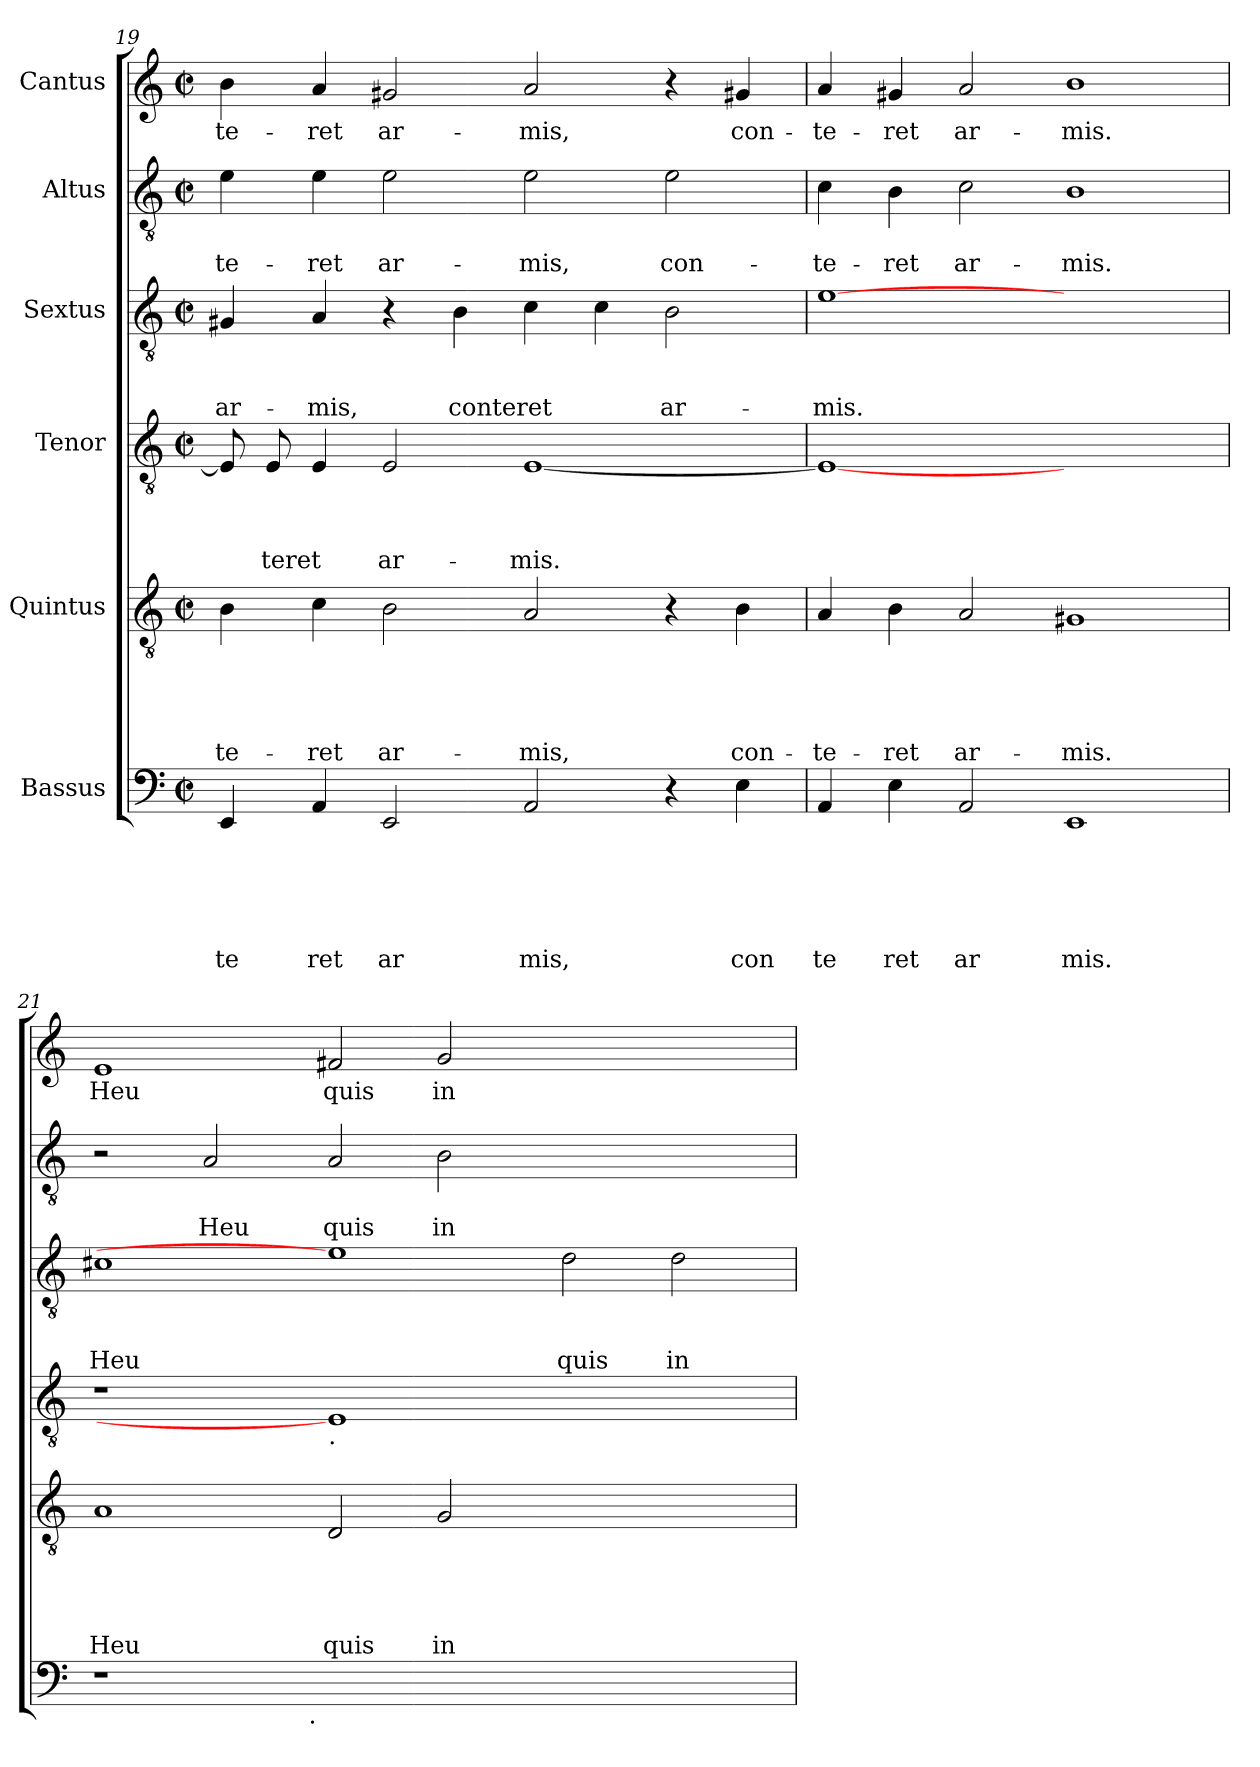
**kern	**text	**text	**text	**text	**text	**text	**kern	**text	**text	**text	**text	**text	**kern	**text	**text	**text	**text	**kern	**text	**text	**text	**kern	**text	**text	**kern	**text
*part6	*part6	*part6	*part6	*part6	*part6	*part6	*part5	*part5	*part5	*part5	*part5	*part5	*part4	*part4	*part4	*part4	*part4	*part3	*part3	*part3	*part3	*part2	*part2	*part2	*part1	*part1
*staff6	*staff6	*staff6	*staff6	*staff6	*staff6	*staff6	*staff5	*staff5	*staff5	*staff5	*staff5	*staff5	*staff4	*staff4	*staff4	*staff4	*staff4	*staff3	*staff3	*staff3	*staff3	*staff2	*staff2	*staff2	*staff1	*staff1
*I"Bassus	*	*	*	*	*	*	*I"Quintus	*	*	*	*	*	*I"Tenor	*	*	*	*	*I"Sextus	*	*	*	*I"Altus	*	*	*I"Cantus	*
*clefF4	*	*	*	*	*	*	*clefGv2	*	*	*	*	*	*clefGv2	*	*	*	*	*clefGv2	*	*	*	*clefGv2	*	*	*clefG2	*
*k[]	*	*	*	*	*	*	*k[]	*	*	*	*	*	*k[]	*	*	*	*	*k[]	*	*	*	*k[]	*	*	*k[]	*
*C:	*	*	*	*	*	*	*C:	*	*	*	*	*	*C:	*	*	*	*	*C:	*	*	*	*C:	*	*	*C:	*
*M2/2	*	*	*	*	*	*	*M2/2	*	*	*	*	*	*M2/2	*	*	*	*	*M2/2	*	*	*	*M2/2	*	*	*M2/2	*
*met(c|)	*	*	*	*	*	*	*met(c|)	*	*	*	*	*	*met(c|)	*	*	*	*	*met(c|)	*	*	*	*met(c|)	*	*	*met(c|)	*
=19	=19	=19	=19	=19	=19	=19	=19	=19	=19	=19	=19	=19	=19	=19	=19	=19	=19	=19	=19	=19	=19	=19	=19	=19	=19	=19
!	!	!	!	!	!	!LO:LY:b	!	!	!	!	!	!LO:LY:b	!	!	!	!	!	!	!	!	!LO:LY:b	!	!	!LO:LY:b	!	!LO:LY:b
4EE/	.	.	.	.	.	te	4B\	.	.	.	.	-te-	8E/]	.	.	.	.	4G#X/	.	.	ar-	4e\	.	-te-	4b\	-te-
!	!	!	!	!	!	!	!	!	!	!	!	!	!	!	!	!	!LO:LY:b	!	!	!	!	!	!	!	!	!
.	.	.	.	.	.	.	.	.	.	.	.	.	8E/	.	.	.	-teret	.	.	.	.	.	.	.	.	.
!	!	!	!	!	!	!LO:LY:b	!	!	!	!	!	!LO:LY:b	!	!	!	!	!	!	!	!	!LO:LY:b	!	!	!LO:LY:b	!	!LO:LY:b
4AA/	.	.	.	.	.	ret	4c\	.	.	.	.	-ret	4E/	.	.	.	.	4A/	.	.	-mis,	4e\	.	-ret	4a/	-ret
!	!	!	!	!	!	!LO:LY:b	!	!	!	!	!	!LO:LY:b	!	!	!	!	!LO:LY:b	!	!	!	!	!	!	!LO:LY:b	!	!LO:LY:b
2EE/	.	.	.	.	.	ar	2B\	.	.	.	.	ar-	2E/	.	.	.	ar-	4r	.	.	.	2e\	.	ar-	2g#X/	ar-
!	!	!	!	!	!	!	!	!	!	!	!	!	!	!	!	!	!	!	!	!	!LO:LY:b	!	!	!	!	!
.	.	.	.	.	.	.	.	.	.	.	.	.	.	.	.	.	.	4B\	.	.	conteret	.	.	.	.	.
!	!	!	!	!	!	!LO:LY:b	!	!	!	!	!	!LO:LY:b	!	!	!	!	!LO:LY:b	!	!	!	!	!	!	!LO:LY:b	!	!LO:LY:b
2AA/	.	.	.	.	.	mis,	2A/	.	.	.	.	-mis,	[<1E	.	.	.	-mis.	4c\	.	.	.	2e\	.	-mis,	2a/	-mis,
.	.	.	.	.	.	.	.	.	.	.	.	.	.	.	.	.	.	4c\	.	.	.	.	.	.	.	.
!	!	!	!	!	!	!	!	!	!	!	!	!	!	!	!	!	!	!	!	!	!LO:LY:b	!	!	!LO:LY:b	!	!
4r	.	.	.	.	.	.	4r	.	.	.	.	.	.	.	.	.	.	2B\	.	.	ar-	2e\	.	con-	4r	.
!	!	!	!	!	!	!LO:LY:b	!	!	!	!	!	!LO:LY:b	!	!	!	!	!	!	!	!	!	!	!	!	!	!LO:LY:b
4E\	.	.	.	.	.	con	4B\	.	.	.	.	con-	.	.	.	.	.	.	.	.	.	.	.	.	4g#X/	con-
=20	=20	=20	=20	=20	=20	=20	=20	=20	=20	=20	=20	=20	=20	=20	=20	=20	=20	=20	=20	=20	=20	=20	=20	=20	=20	=20
!	!	!	!	!	!	!LO:LY:b	!	!	!	!	!	!LO:LY:b	!	!	!	!	!	!	!	!	!LO:LY:b	!	!	!LO:LY:b	!	!LO:LY:b
4AA/	.	.	.	.	.	te	4A/	.	.	.	.	-te-	1E_	.	.	.	.	[1e	.	.	-mis.	4c\	.	-te-	4a/	-te-
!	!	!	!	!	!	!LO:LY:b	!	!	!	!	!	!LO:LY:b	!	!	!	!	!	!	!	!	!	!	!	!LO:LY:b	!	!LO:LY:b
4E\	.	.	.	.	.	ret	4B\	.	.	.	.	-ret	.	.	.	.	.	.	.	.	.	4B\	.	-ret	4g#X/	-ret
!	!	!	!	!	!	!LO:LY:b	!	!	!	!	!	!LO:LY:b	!	!	!	!	!	!	!	!	!	!	!	!LO:LY:b	!	!LO:LY:b
2AA/	.	.	.	.	.	ar	2A/	.	.	.	.	ar-	.	.	.	.	.	.	.	.	.	2c\	.	ar-	2a/	ar-
!	!	!	!	!	!	!LO:LY:b	!	!	!	!	!	!LO:LY:b	!	!	!	!	!	!	!	!	!	!	!	!LO:LY:b	!	!LO:LY:b
1EE	.	.	.	.	.	mis.	1G#X	.	.	.	.	-mis.	1ryy	.	.	.	.	1ryy	.	.	.	1B	.	-mis.	1b	-mis.
=21	=21	=21	=21	=21	=21	=21	=21	=21	=21	=21	=21	=21	=21	=21	=21	=21	=21	=21	=21	=21	=21	=21	=21	=21	=21	=21
!	!	!	!	!	!	!	!	!	!	!	!	!LO:LY:b	!	!	!	!	!	!	!	!	!LO:LY:b	!	!	!	!	!LO:LY:b
*^	*	*	*	*	*	*	*	*	*	*	*	*	*	*	*	*	*	*	*	*	*	*	*	*	*	*
1r	2ryy	.	.	.	.	.	.	1A	.	.	.	.	Heu	1r	.	.	.	.	1c#X	.	.	Heu	2r	.	.	1e	Heu
!	!	!	!	!	!	!	!	!	!	!	!	!	!	!	!	!	!	!	!	!	!	!	!	!	!LO:LY:b	!	!
.	4...ryy	.	.	.	.	.	.	.	.	.	.	.	.	.	.	.	.	.	.	.	.	.	2A/	.	Heu	.	.
!	!LO:TX:b:t=.	!	!	!	!	!	!	!	!	!	!	!	!	!	!	!	!	!	!	!	!	!	!	!	!	!	!
.	1ryy	.	.	.	.	.	.	.	.	.	.	.	.	.	.	.	.	.	.	.	.	.	.	.	.	.	.
!	!	!	!	!	!	!	!	!	!	!	!	!	!	!LO:TX:b:t=.	!	!	!	!	!	!	!	!	!	!	!	!	!
!	!	!	!	!	!	!	!	!	!	!	!	!	!LO:LY:b	!	!	!	!	!	!	!	!	!	!	!	!LO:LY:b	!	!LO:LY:b
0ryy	.	.	.	.	.	.	.	2D/	.	.	.	.	quis	1E]	.	.	.	.	1e]	.	.	.	2A/	.	quis	2f#X/	quis
!	!	!	!	!	!	!	!	!	!	!	!	!	!LO:LY:b	!	!	!	!	!	!	!	!	!	!	!	!LO:LY:b	!	!LO:LY:b
.	.	.	.	.	.	.	.	2G/	.	.	.	.	in-	.	.	.	.	.	.	.	.	.	2B\	.	in-	2g/	in-
.	1ryy	.	.	.	.	.	.	.	.	.	.	.	.	.	.	.	.	.	.	.	.	.	.	.	.	.	.
!	!	!	!	!	!	!	!	!	!	!	!	!	!	!	!	!	!	!	!	!	!	!LO:LY:b	!	!	!	!	!
.	.	.	.	.	.	.	.	1ryy	.	.	.	.	.	1ryy	.	.	.	.	2d\	.	.	quis	1ryy	.	.	1ryy	.
!	!	!	!	!	!	!	!	!	!	!	!	!	!	!	!	!	!	!	!	!	!	!LO:LY:b	!	!	!	!	!
.	.	.	.	.	.	.	.	.	.	.	.	.	.	.	.	.	.	.	2d\	.	.	in-	.	.	.	.	.
.	32ryy	.	.	.	.	.	.	.	.	.	.	.	.	.	.	.	.	.	.	.	.	.	.	.	.	.	.
*v	*v	*	*	*	*	*	*	*	*	*	*	*	*	*	*	*	*	*	*	*	*	*	*	*	*	*	*
=	=	=	=	=	=	=	=	=	=	=	=	=	=	=	=	=	=	=	=	=	=	=	=	=	=	=
*-	*-	*-	*-	*-	*-	*-	*-	*-	*-	*-	*-	*-	*-	*-	*-	*-	*-	*-	*-	*-	*-	*-	*-	*-	*-	*-
